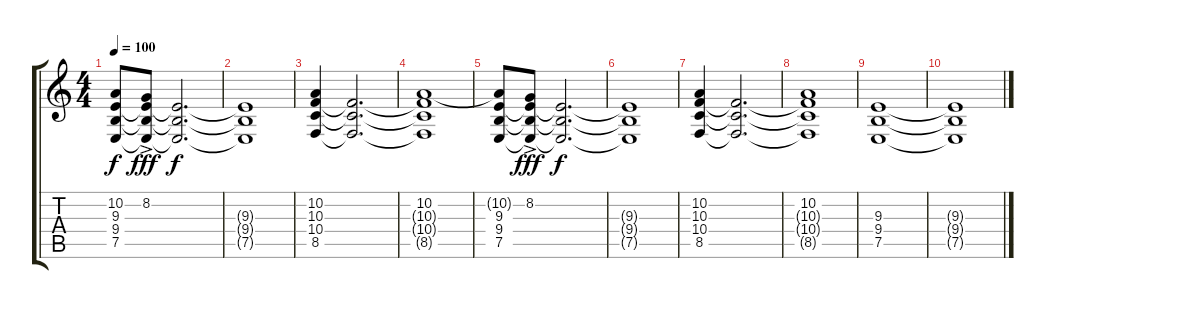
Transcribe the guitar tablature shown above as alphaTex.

\track "" {instrument voiceoohs}
\staff {score tabs}
\tuning (E4 B3 G3 D3 A2 E2) {hide}
\ts (4 4)
\tempo 100
\clef g2
\ks c
(10.2{t} 9.3 9.4 7.5).8{dy f} (8.2{ac} 9.3{t} 9.4{t} 7.5{t}).8{dy fff} (9.3{t} 9.4{t} 7.5{t}).2{d dy f} |
(9.3{t} 9.4{t} 7.5{t}).1 |
(10.2 10.3 10.4 8.5).4 (10.3{t} 10.4{t} 8.5{t}).2{d} |
(10.2 10.3{t} 10.4{t} 8.5{t}).1 |
(10.2{t} 9.3 9.4 7.5).8 (8.2{ac} 9.3{t} 9.4{t} 7.5{t}).8{dy fff} (9.3{t} 9.4{t} 7.5{t}).2{d dy f} |
(9.3{t} 9.4{t} 7.5{t}).1 |
(10.2 10.3 10.4 8.5).4 (10.3{t} 10.4{t} 8.5{t}).2{d} |
(10.2 10.3{t} 10.4{t} 8.5{t}).1 |
(9.3 9.4 7.5).1 |
(9.3{t} 9.4{t} 7.5{t}).1
